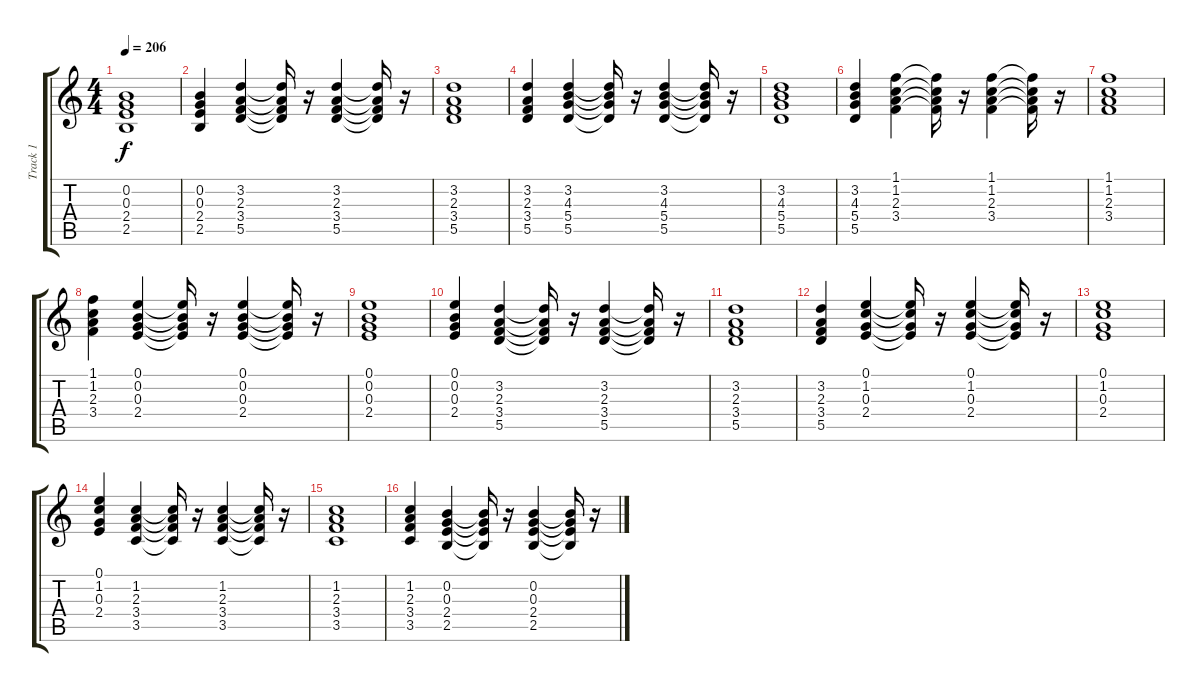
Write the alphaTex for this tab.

\track ("Track 1" "Track 1") {instrument acousticguitarsteel}
\staff {score tabs}
\tuning (E4 B3 G3 D3 A2 E2) {hide}
\ts (4 4)
\tempo 206
\clef g2
\ks c
(0.2 0.3 2.4 2.5).1{dy f} |
(0.2 0.3 2.4 2.5).4 (3.2 2.3 3.4 5.5).4 (3.2{t} 2.3{t} 3.4{t} 5.5{t}).16 r.16 (3.2 2.3 3.4 5.5).4 (3.2{t} 2.3{t} 3.4{t} 5.5{t}).16 r.16 |
(3.2 2.3 3.4 5.5).1 |
(3.2 2.3 3.4 5.5).4 (3.2 4.3 5.4 5.5).4 (3.2{t} 4.3{t} 5.4{t} 5.5{t}).16 r.16 (3.2 4.3 5.4 5.5).4 (3.2{t} 4.3{t} 5.4{t} 5.5{t}).16 r.16 |
(3.2 4.3 5.4 5.5).1 |
(3.2 4.3 5.4 5.5).4 (1.1 1.2 2.3 3.4).4 (1.1{t} 1.2{t} 2.3{t} 3.4{t}).16 r.16 (1.1 1.2 2.3 3.4).4 (1.1{t} 1.2{t} 2.3{t} 3.4{t}).16 r.16 |
(1.1 1.2 2.3 3.4).1 |
(1.1 1.2 2.3 3.4).4 (0.1 0.2 0.3 2.4).4 (0.1{t} 0.2{t} 0.3{t} 2.4{t}).16 r.16 (0.1 0.2 0.3 2.4).4 (0.1{t} 0.2{t} 0.3{t} 2.4{t}).16 r.16 |
(0.1 0.2 0.3 2.4).1 |
(0.1 0.2 0.3 2.4).4 (3.2 2.3 3.4 5.5).4 (3.2{t} 2.3{t} 3.4{t} 5.5{t}).16 r.16 (3.2 2.3 3.4 5.5).4 (3.2{t} 2.3{t} 3.4{t} 5.5{t}).16 r.16 |
(3.2 2.3 3.4 5.5).1 |
(3.2 2.3 3.4 5.5).4 (0.1 1.2 0.3 2.4).4 (0.1{t} 1.2{t} 0.3{t} 2.4{t}).16 r.16 (0.1 1.2 0.3 2.4).4 (0.1{t} 1.2{t} 0.3{t} 2.4{t}).16 r.16 |
(0.1 1.2 0.3 2.4).1 |
(0.1 1.2 0.3 2.4).4 (1.2 2.3 3.4 3.5).4 (1.2{t} 2.3{t} 3.4{t} 3.5{t}).16 r.16 (1.2 2.3 3.4 3.5).4 (1.2{t} 2.3{t} 3.4{t} 3.5{t}).16 r.16 |
(1.2 2.3 3.4 3.5).1 |
(1.2 2.3 3.4 3.5).4 (0.2 0.3 2.4 2.5).4 (0.2{t} 0.3{t} 2.4{t} 2.5{t}).16 r.16 (0.2 0.3 2.4 2.5).4 (0.2{t} 0.3{t} 2.4{t} 2.5{t}).16 r.16
